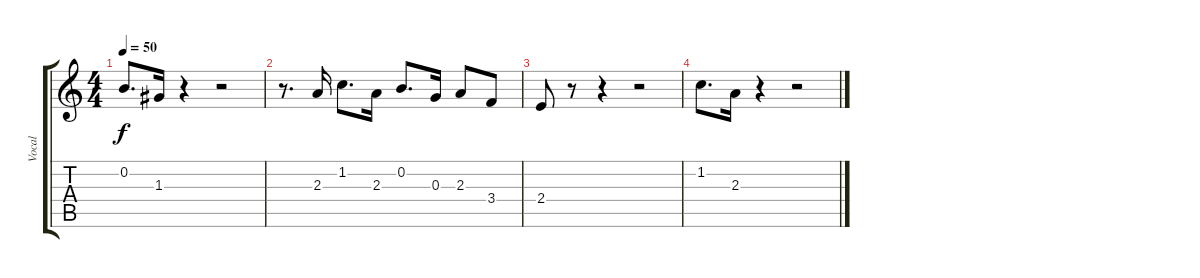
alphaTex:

\track ("Vocal" "Vocal") {instrument acousticguitarnylon}
\staff {score tabs}
\tuning (E4 B3 G3 D3 A2 E2) {hide}
\ts (4 4)
\tempo 50
\clef g2
\ks c
0.2.8{d dy f} 1.3.16 r.4 r.2 |
r.8{d} 2.3.16 1.2.8{d} 2.3.16 0.2.8{d} 0.3.16 2.3.8 3.4.8 |
2.4.8 r.8 r.4 r.2 |
1.2.8{d} 2.3.16 r.4 r.2
